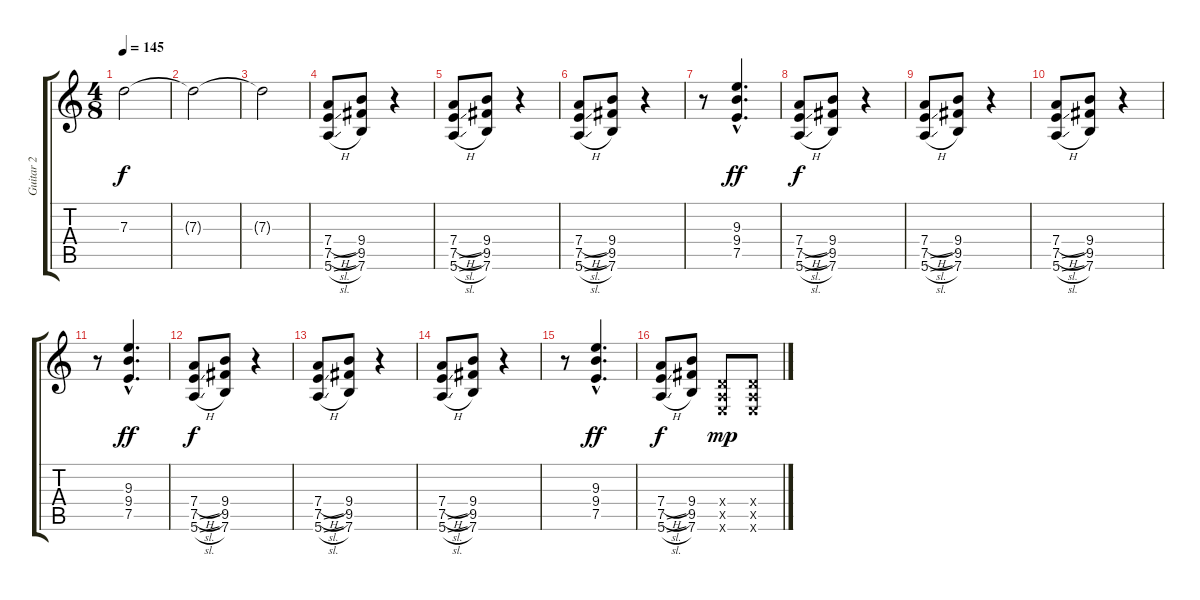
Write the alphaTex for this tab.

\track ("Guitar 2" "Guitar 2") {instrument overdrivenguitar}
\staff {score tabs}
\tuning (E4 B3 G3 D3 A2 E2) {hide}
\ts (4 8)
\tempo 145
\clef g2
\ks c
7.3{t}.2{dy f} |
7.3{t}.2 |
7.3{t}.2 |
(7.4{h} 7.5{sl} 5.6{sl}).8 (9.4 9.5 7.6).8 r.4 |
(7.4{h} 7.5{sl} 5.6{sl}).8 (9.4 9.5 7.6).8 r.4 |
(7.4{h} 7.5{sl} 5.6{sl}).8 (9.4 9.5 7.6).8 r.4 |
r.8 (9.3{hac} 9.4{hac} 7.5{hac}).4{d dy ff} |
(7.4{h} 7.5{sl} 5.6{sl}).8{dy f} (9.4 9.5 7.6).8 r.4 |
(7.4{h} 7.5{sl} 5.6{sl}).8 (9.4 9.5 7.6).8 r.4 |
(7.4{h} 7.5{sl} 5.6{sl}).8 (9.4 9.5 7.6).8 r.4 |
r.8 (9.3{hac} 9.4{hac} 7.5{hac}).4{d dy ff} |
(7.4{h} 7.5{sl} 5.6{sl}).8{dy f} (9.4 9.5 7.6).8 r.4 |
(7.4{h} 7.5{sl} 5.6{sl}).8 (9.4 9.5 7.6).8 r.4 |
(7.4{h} 7.5{sl} 5.6{sl}).8 (9.4 9.5 7.6).8 r.4 |
r.8 (9.3{hac} 9.4{hac} 7.5{hac}).4{d dy ff} |
(7.4{h} 7.5{sl} 5.6{sl}).8{dy f} (9.4 9.5 7.6).8 (0.4{x} 0.5{x} 0.6{x}).8{dy mp} (0.4{x} 0.5{x} 0.6{x}).8
